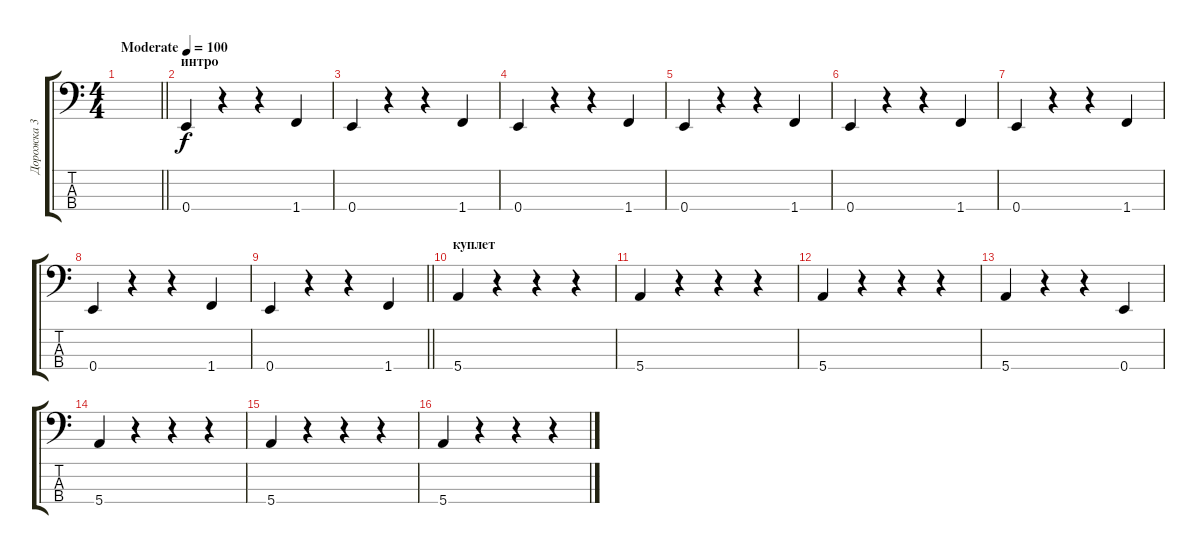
\track ("Дорожка 3" "Дорожка 3") {instrument electricbasspick}
\staff {score tabs}
\tuning (G2 D2 A1 E1) {hide}
\ts (4 4)
\tempo (100 "Moderate")
\clef f4
\barLineRight lightlight
\ks c
|
\section ("" "интро")
0.4.4 r.4 r.4 1.4.4 |
0.4.4 r.4 r.4 1.4.4 |
0.4.4 r.4 r.4 1.4.4 |
0.4.4 r.4 r.4 1.4.4 |
0.4.4 r.4 r.4 1.4.4 |
0.4.4 r.4 r.4 1.4.4 |
0.4.4 r.4 r.4 1.4.4 |
\barLineRight lightlight
0.4.4 r.4 r.4 1.4.4 |
\section ("" "куплет")
5.4.4 r.4 r.4 r.4 |
5.4.4 r.4 r.4 r.4 |
5.4.4 r.4 r.4 r.4 |
5.4.4 r.4 r.4 0.4.4 |
5.4.4 r.4 r.4 r.4 |
5.4.4 r.4 r.4 r.4 |
5.4.4 r.4 r.4 r.4
